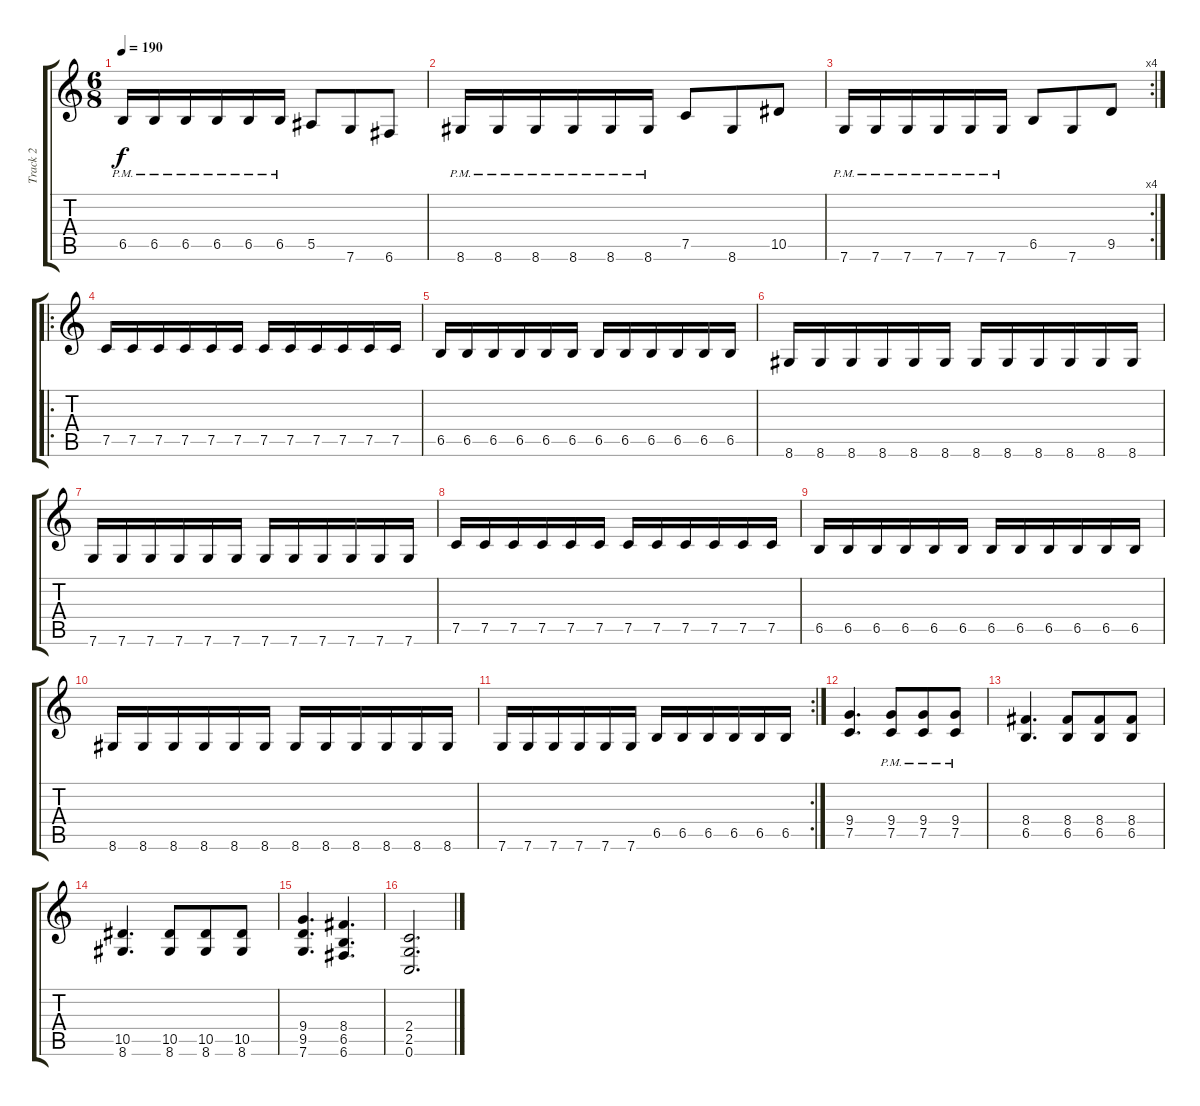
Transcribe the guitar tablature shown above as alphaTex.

\track ("Track 2" "Track 2") {instrument distortionguitar}
\staff {score tabs}
\tuning (C4 G3 Eb3 Bb2 F2 C2) {hide}
\ts (6 8)
\tempo 190
\clef g2
\ks c
6.5{pm}.16{dy f} 6.5{pm}.16 6.5{pm}.16 6.5{pm}.16 6.5{pm}.16 6.5{pm}.16 5.5.8 7.6.8 6.6.8 |
8.6{pm}.16 8.6{pm}.16 8.6{pm}.16 8.6{pm}.16 8.6{pm}.16 8.6{pm}.16 7.5.8 8.6.8 10.5.8 |
\rc 4
7.6{pm}.16 7.6{pm}.16 7.6{pm}.16 7.6{pm}.16 7.6{pm}.16 7.6{pm}.16 6.5.8 7.6.8 9.5.8 |
\ro
7.5.16 7.5.16 7.5.16 7.5.16 7.5.16 7.5.16 7.5.16 7.5.16 7.5.16 7.5.16 7.5.16 7.5.16 |
6.5.16 6.5.16 6.5.16 6.5.16 6.5.16 6.5.16 6.5.16 6.5.16 6.5.16 6.5.16 6.5.16 6.5.16 |
8.6.16 8.6.16 8.6.16 8.6.16 8.6.16 8.6.16 8.6.16 8.6.16 8.6.16 8.6.16 8.6.16 8.6.16 |
7.6.16 7.6.16 7.6.16 7.6.16 7.6.16 7.6.16 7.6.16 7.6.16 7.6.16 7.6.16 7.6.16 7.6.16 |
7.5.16 7.5.16 7.5.16 7.5.16 7.5.16 7.5.16 7.5.16 7.5.16 7.5.16 7.5.16 7.5.16 7.5.16 |
6.5.16 6.5.16 6.5.16 6.5.16 6.5.16 6.5.16 6.5.16 6.5.16 6.5.16 6.5.16 6.5.16 6.5.16 |
8.6.16 8.6.16 8.6.16 8.6.16 8.6.16 8.6.16 8.6.16 8.6.16 8.6.16 8.6.16 8.6.16 8.6.16 |
\rc 2
7.6.16 7.6.16 7.6.16 7.6.16 7.6.16 7.6.16 6.5.16 6.5.16 6.5.16 6.5.16 6.5.16 6.5.16 |
(9.4 7.5).4{d} (9.4{pm} 7.5{pm}).8 (9.4{pm} 7.5{pm}).8 (9.4{pm} 7.5{pm}).8 |
(8.4 6.5).4{d} (8.4 6.5).8 (8.4 6.5).8 (8.4 6.5).8 |
(10.5 8.6).4{d} (10.5 8.6).8 (10.5 8.6).8 (10.5 8.6).8 |
(9.4 9.5 7.6).4{d} (8.4 6.5 6.6).4{d} |
(2.4 2.5 0.6).2{d}
